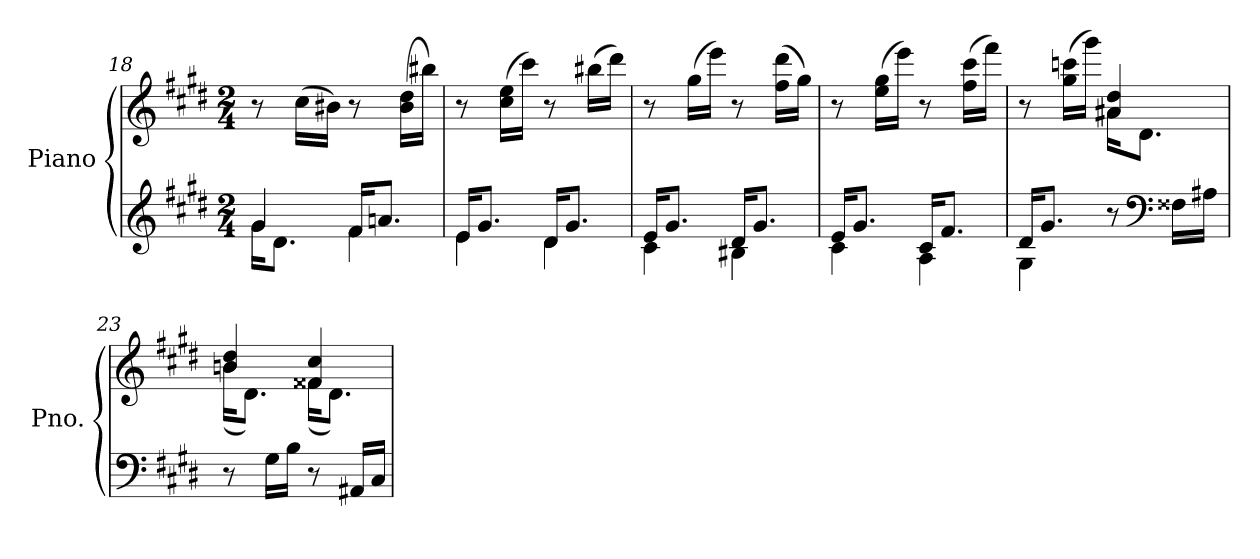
**kern	**kern	**dynam
*part1	*part1	*part1
*staff2	*staff1	*staff1/2
*I"Piano	*	*
*I'Pno.	*	*
*clefG2	*clefG2	*
*k[f#c#g#d#]	*k[f#c#g#d#]	*
*M2/4	*M2/4	*
=18	=18	=18
*^	*	*
4g#/	16g#\KL	8r	.
.	8.d#\J	.	.
.	.	(>16cc#\LL	.
.	.	16b#X\JJ)	.
16f#/KL	4f#\	8r	.
8.an/J	.	.	.
.	.	(>16b#\ 16dd#\LL	.
.	.	16bb#X\JJ)	.
=19	=19	=19	=19
16e/KL	4e\	8r	.
!	!	!	!LO:DY:b=2
8.g#/J	.	.	other-dynamics
.	.	(>16cc#\ 16ee\LL	.
.	.	16ccc#\JJ)	.
16d#/KL	4d#\	8r	.
8.g#/J	.	.	.
.	.	(>16bb#X\LL	.
.	.	16ddd#\JJ)	.
=20	=20	=20	=20
16e/KL	4c#\	8r	.
8.g#/J	.	.	.
.	.	(>16gg#\LL	.
.	.	16eee\JJ)	.
16d#/KL	4B#X\	8r	.
8.g#/J	.	.	.
.	.	(>16ff#\ 16ddd#\LL	.
.	.	16gg#\JJ)	.
!!LO:LB:g=z
=21	=21	=21	=21
16e/KL	4c#\	8r	.
8.g#/J	.	.	.
.	.	(>16ee\ 16gg#\LL	.
.	.	16eee\JJ)	.
16c#/KL	4A\	8r	.
8.f#/J	.	.	.
.	.	(>16ff#\ 16ccc#\LL	.
.	.	16fff#\JJ)	.
!!LO:LB:g=z
=22	=22	=22	=22
*	*	*^	*
16d#/KL	4G#\	8r	4ryy	.
8.g#/J	.	.	.	.
.	.	(>16gg#\ 16cccn\LL	.	.
.	.	16ggg#\JJ)	.	.
!	!	!	!	!LO:DY:b
8r	4ryy	4a#X/ 4dd#/	16a#\KL	other-dynamics
.	.	.	8.d#\J	.
*clefF4	*	*	*	*
16F##X\LL	.	.	.	.
16A#X\JJ	.	.	.	.
*v	*v	*	*	*
=23	=23	=23	=23
!	!	!	!LO:DY:a
8r	4bn/ 4dd#/	(<16b\KL	other-dynamics
.	.	8.d#\J)	.
16G#\LL	.	.	.
16B\JJ	.	.	.
8r	4f##X/ 4cc#/	(<16f##\KL	.
.	.	8.d#\J)	.
16AA#X/LL	.	.	.
16C#/JJ	.	.	.
*	*v	*v	*
=	=	=
*-	*-	*-
